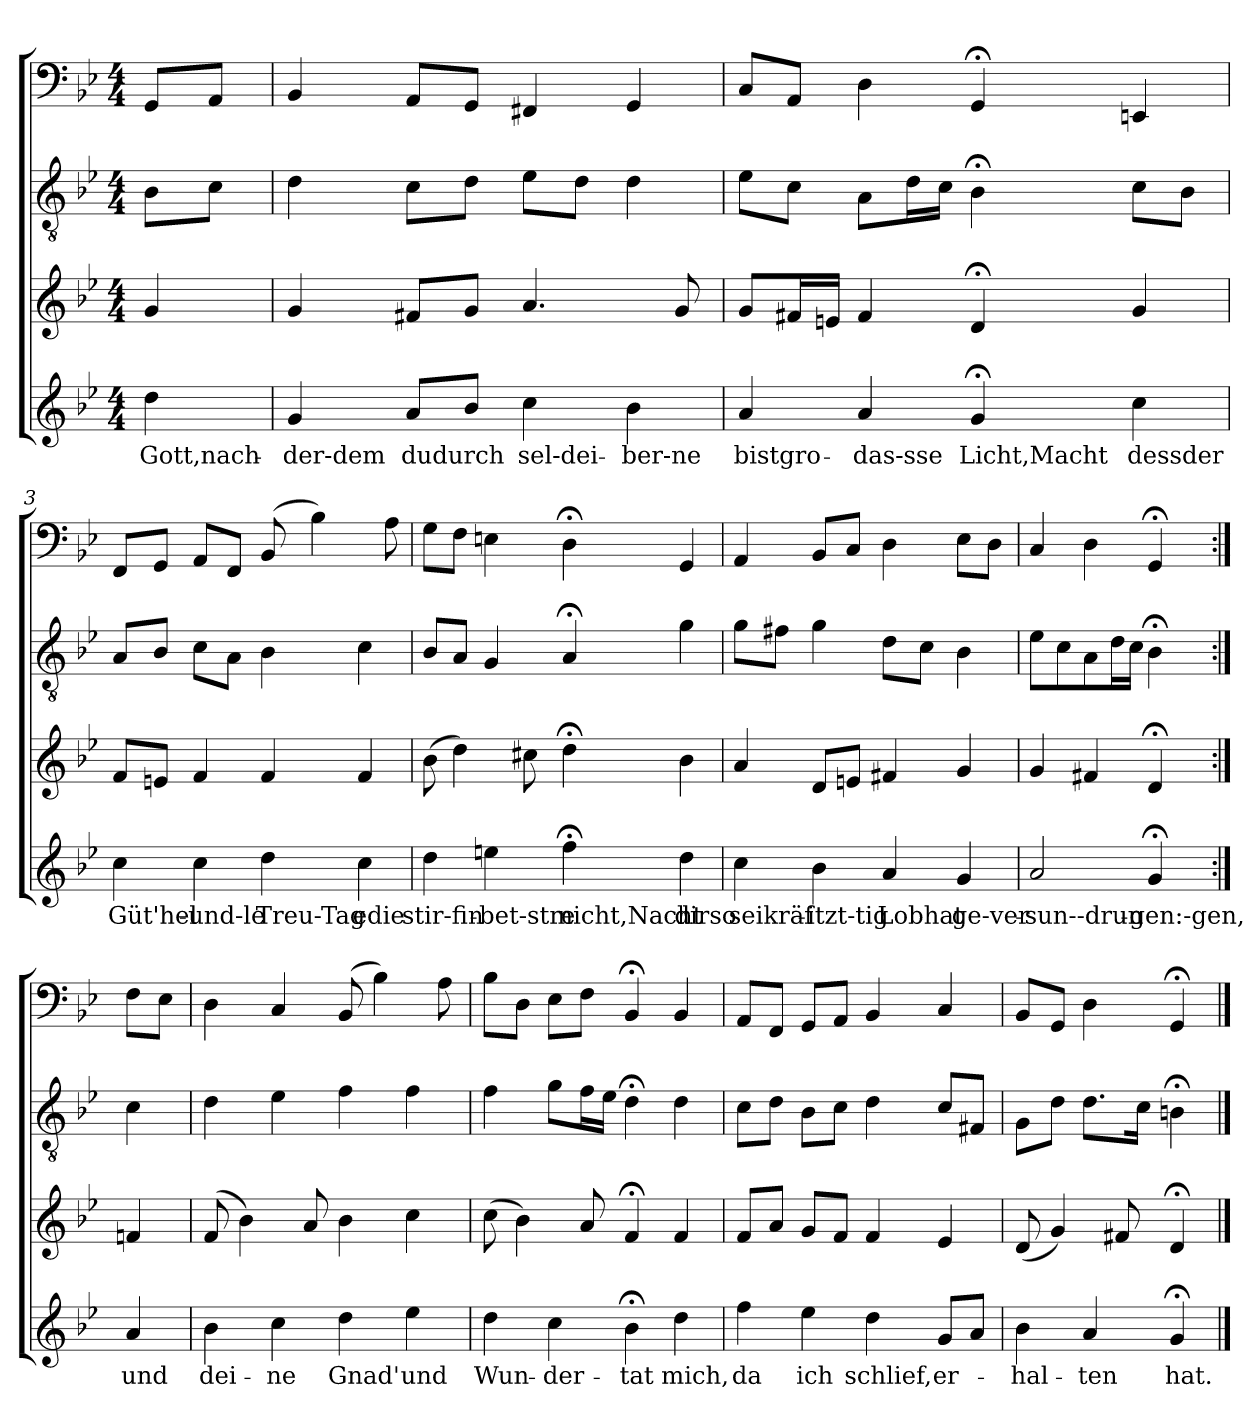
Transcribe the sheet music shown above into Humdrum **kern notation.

**kern	**text	**kern	**kern	**kern
*part4	*part4	*part3	*part2	*part1
*staff4	*staff4	*staff3	*staff2	*staff1
*clefG2	*	*clefG2	*clefGv2	*clefF4
*k[b-e-]	*	*k[b-e-]	*k[b-e-]	*k[b-e-]
*g:	*	*g:	*g:	*g:
*M4/4	*	*M4/4	*M4/4	*M4/4
=	=	=	=	=
4dd\	Gott,nach-	4g/	8B-\L	8GG/L
.	.	.	8c\J	8AA/J
=1	=1	=1	=1	=1
4g/	der-dem	4g/	4d\	4BB-/
8a/L	dudurch	8f#X/L	8c\L	8AA/L
8b-/J	.	8g/J	8d\J	8GG/J
4cc\	sel-dei-	4.a/	8e-\L	4FF#X/
.	.	.	8d\J	.
4b-\	-ber-ne	.	4d\	4GG/
.	.	8g/	.	.
=2	=2	=2	=2	=2
4a/	bistgro-	8g/L	8e-\L	8C/L
.	.	16f#X/L	8c\J	8AA/J
.	.	16en/JJ	.	.
4a/	das-sse	4f#/	8A\L	4D\
.	.	.	16d\L	.
.	.	.	16c\JJ	.
4g;</	Licht,Macht	4d;</	4B-;<\	4GG;</
4cc\	dessder	4g/	8c\L	4EEn/
.	.	.	8B-\J	.
=3	=3	=3	=3	=3
4cc\	Güt'hel-	8f/L	8A/L	8FF/L
.	.	8en/J	8B-/J	8GG/J
4cc\	und-le	4f/	8c\L	8AA/L
.	.	.	8A\J	8FF/J
4dd\	Treu-Tag	4f/	4B-\	(8BB-/
.	.	.	.	4B-\)
4cc\	-edie	4f/	4c\	.
.	.	.	.	8A\
=4	=4	=4	=4	=4
4dd\	stir-fin-	(8b-\	8B-/L	8G\L
.	.	4dd\)	8A/J	8F\J
4een\	-bet-stre	.	4G/	4En\
.	.	8cc#X\	.	.
4ff;<\	nicht,Nacht	4dd;<\	4A;</	4D;<\
4dd\	dirso	4b-\	4g\	4GG/
=5	=5	=5	=5	=5
4cc\	seikräf-	4a/	8g\L	4AA/
.	.	.	8f#X\J	.
4b-\	itzt-tig	8d/L	4g\	8BB-/L
.	.	8en/J	.	8C/J
4a/	Lobhat	4f#X/	8d\L	4D\
.	.	.	8c\J	.
4g/	ge-ver-	4g/	4B-\	8E-\L
.	.	.	.	8D\J
=6	=6	=6	=6	=6
2a/	-sun--drun-	4g/	8e-\L	4C/
.	.	.	8c\	.
.	.	4f#X/	8A\	4D\
.	.	.	16d\L	.
.	.	.	16c\JJ	.
4g;</	-gen:-gen,	4d;</	4B-;<\	4GG;</
=:|!	=:|!	=:|!	=:|!	=:|!
4a/	und	4fn/	4c\	8F\L
.	.	.	.	8E-\J
=7	=7	=7	=7	=7
4b-\	dei-	(8f/	4d\	4D\
.	.	4b-\)	.	.
4cc\	-ne	.	4e-\	4C/
.	.	8a/	.	.
4dd\	Gnad'	4b-\	4f\	(8BB-/
.	.	.	.	4B-\)
4ee-\	und	4cc\	4f\	.
.	.	.	.	8A\
=8	=8	=8	=8	=8
4dd\	Wun-	(8cc\	4f\	8B-\L
.	.	4b-\)	.	8D\J
4cc\	-der-	.	8g\L	8E-\L
.	.	8a/	16f\L	8F\J
.	.	.	16e-\JJ	.
4b-;<\	-tat	4f;</	4d;<\	4BB-;</
4dd\	mich,	4f/	4d\	4BB-/
=9	=9	=9	=9	=9
4ff\	da	8f/L	8c\L	8AA/L
.	.	8a/J	8d\J	8FF/J
4ee-\	ich	8g/L	8B-\L	8GG/L
.	.	8f/J	8c\J	8AA/J
4dd\	schlief,	4f/	4d\	4BB-/
8g/L	er-	4e-/	8c/L	4C/
8a/J	.	.	8F#X/J	.
=10	=10	=10	=10	=10
4b-\	-hal-	(8d/	8G\L	8BB-/L
.	.	4g/)	8d\J	8GG/J
4a/	-ten	.	8.d\L	4D\
.	.	8f#X/	.	.
.	.	.	16c\Jk	.
4g;</	hat.	4d;</	4Bn;<\	4GG;</
==	==	==	==	==
*-	*-	*-	*-	*-
